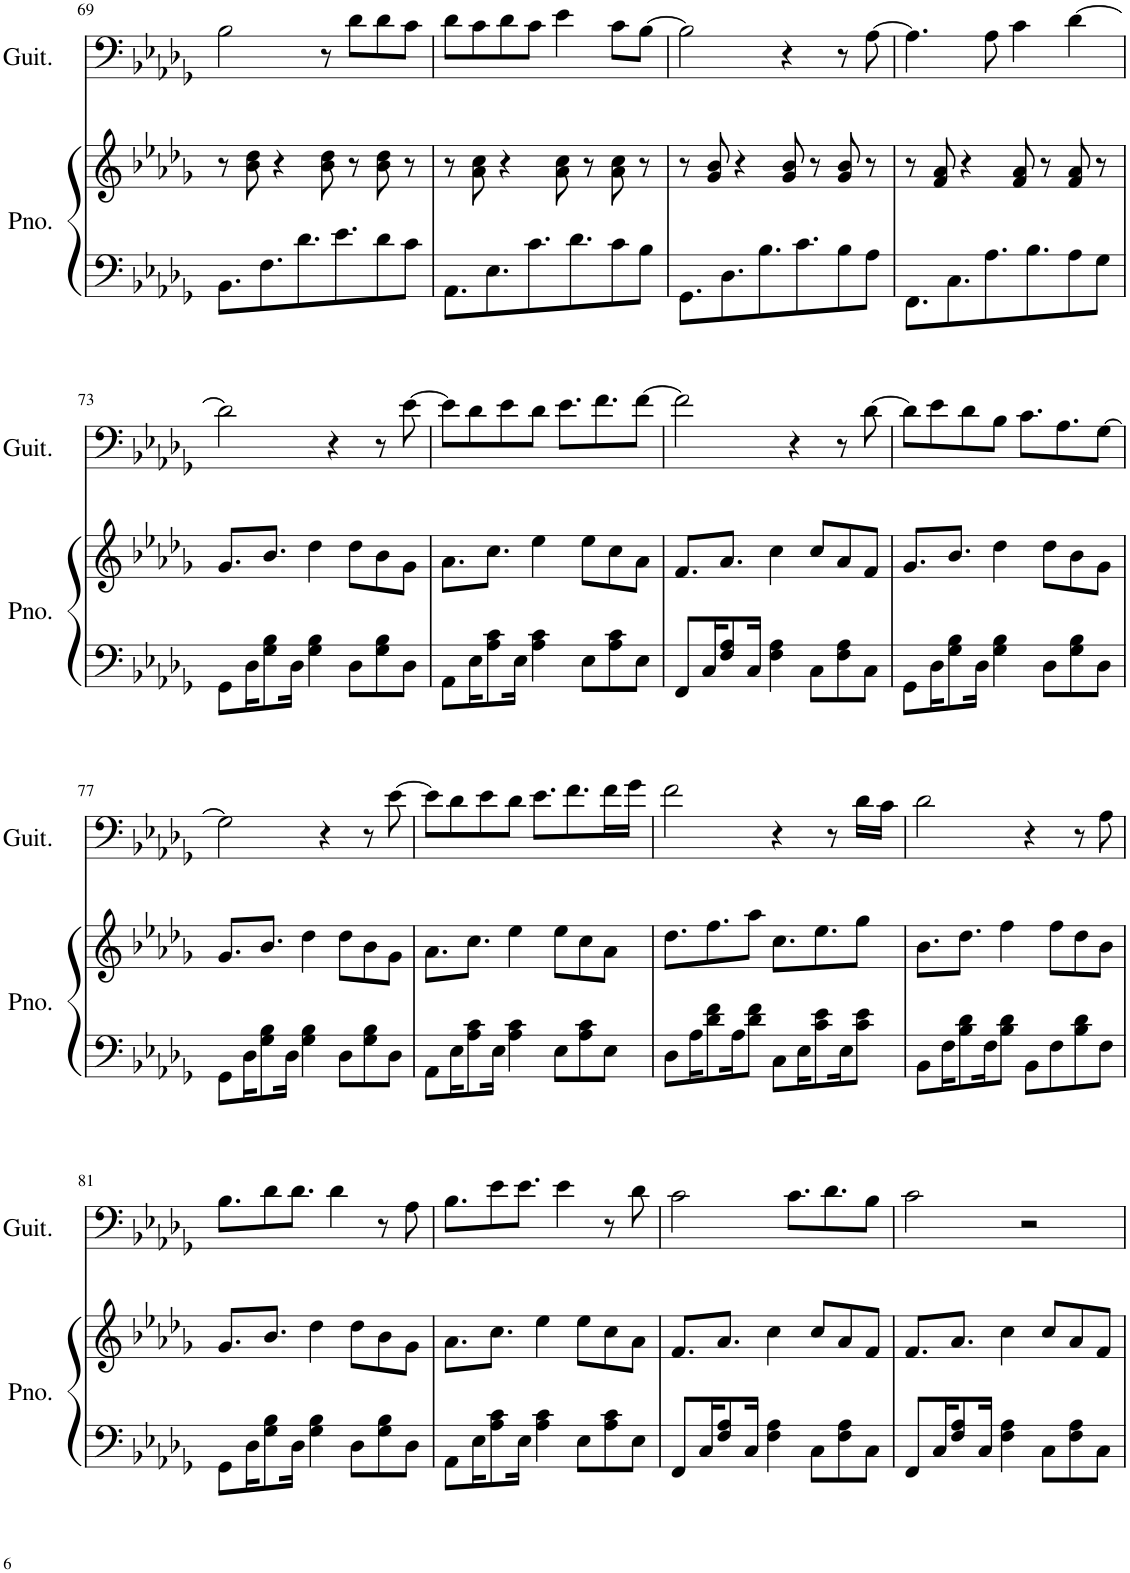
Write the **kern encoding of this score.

**kern	**kern	**kern
*part2	*part2	*part1
*staff3	*staff2	*staff1
*I"Piano	*	*I"Acoustic Guitar
*I'Pno.	*	*I'Guit.
!!LO:PB:g=z
*clefF4	*clefG2	*clefF4
*k[b-e-a-d-g-]	*k[b-e-a-d-g-]	*k[b-e-a-d-g-]
*M4/4	*M4/4	*M4/4
=69	=69	=69
8.BB-\L	8r	2B-\
.	8b-\ 8dd-\	.
8.F\	.	.
.	4r	.
8.d-\	.	.
.	8b-\ 8dd-\	8r
8.e-\	.	.
.	8r	8d-\L
8d-\	8b-\ 8dd-\	8d-\
8c\J	8r	8c\J
=70	=70	=70
8.AA-\L	8r	8d-\L
.	8a-\ 8cc\	8c\
8.E-\	.	.
.	4r	8d-\
8.c\	.	8c\J
.	8a-\ 8cc\	4e-\
8.d-\	.	.
.	8r	.
8c\	8a-\ 8cc\	8c\L
8B-\J	8r	[8B-\J
=71	=71	=71
8.GG-\L	8r	2B-\]
.	8g-/ 8b-/	.
8.D-\	.	.
.	4r	.
8.B-\	.	.
.	8g-/ 8b-/	4r
8.c\	.	.
.	8r	.
8B-\	8g-/ 8b-/	8r
8A-\J	8r	[8A-\
=72	=72	=72
8.FF\L	8r	4.A-\]
.	8f/ 8a-/	.
8.C\	.	.
.	4r	.
8.A-\	.	8A-\
.	8f/ 8a-/	4c\
8.B-\	.	.
.	8r	.
8A-\	8f/ 8a-/	[4d-\
8G-\J	8r	.
!!LO:LB:g=z
=73	=73	=73
8GG-\L	8.g-/L	2d-\]
16D-\K	.	.
8G-\ 8B-\	8.b-/J	.
16D-\Jk	.	.
4G-\ 4B-\	4dd-\	.
.	.	4r
8D-\L	8dd-\L	.
8G-\ 8B-\	8b-\	8r
8D-\J	8g-\J	[8e-\
=74	=74	=74
8AA-\L	8.a-\L	8e-\L]
16E-\K	.	8d-\
8A-\ 8c\	8.cc\J	.
.	.	8e-\
16E-\Jk	.	.
4A-\ 4c\	4ee-\	8d-\J
.	.	8.e-\L
8E-\L	8ee-\L	.
.	.	8.f\
8A-\ 8c\	8cc\	.
8E-\J	8a-\J	[8f\J
=75	=75	=75
8FF/L	8.f/L	2f\]
16C/K	.	.
8F/ 8A-/	8.a-/J	.
16C/Jk	.	.
4F\ 4A-\	4cc\	.
.	.	4r
8C\L	8cc/L	.
8F\ 8A-\	8a-/	8r
8C\J	8f/J	[8d-\
=76	=76	=76
8GG-\L	8.g-/L	8d-\L]
16D-\K	.	8e-\
8G-\ 8B-\	8.b-/J	.
.	.	8d-\
16D-\Jk	.	.
4G-\ 4B-\	4dd-\	8B-\J
.	.	8.c\L
8D-\L	8dd-\L	.
.	.	8.A-\
8G-\ 8B-\	8b-\	.
8D-\J	8g-\J	[8G-\J
!!LO:LB:g=z
=77	=77	=77
8GG-\L	8.g-/L	2G-\]
16D-\K	.	.
8G-\ 8B-\	8.b-/J	.
16D-\Jk	.	.
4G-\ 4B-\	4dd-\	.
.	.	4r
8D-\L	8dd-\L	.
8G-\ 8B-\	8b-\	8r
8D-\J	8g-\J	[8e-\
=78	=78	=78
8AA-\L	8.a-\L	8e-\L]
16E-\K	.	8d-\
8A-\ 8c\	8.cc\J	.
.	.	8e-\
16E-\Jk	.	.
4A-\ 4c\	4ee-\	8d-\J
.	.	8.e-\L
8E-\L	8ee-\L	.
.	.	8.f\
8A-\ 8c\	8cc\	.
8E-\J	8a-\J	16f\L
.	.	16g-\JJ
=79	=79	=79
8D-\L	8.dd-\L	2f\
16A-\K	.	.
8d-\ 8f\	8.ff\	.
16A-\K	.	.
8d-\ 8f\J	8aa-\J	.
8C\L	8.cc\L	4r
16E-\K	.	.
8c\ 8e-\	8.ee-\	.
.	.	8r
16E-\K	.	.
8c\ 8e-\J	8gg-\J	16d-\LL
.	.	16c\JJ
=80	=80	=80
8BB-\L	8.b-\L	2d-\
16F\K	.	.
8B-\ 8d-\	8.dd-\J	.
16F\K	.	.
8B-\ 8d-\J	4ff\	.
8BB-\L	.	4r
8F\	8ff\L	.
8B-\ 8d-\	8dd-\	8r
8F\J	8b-\J	8A-\
!!LO:LB:g=z
=81	=81	=81
8GG-\L	8.g-/L	8.B-\L
16D-\K	.	.
8G-\ 8B-\	8.b-/J	8d-\
16D-\Jk	.	8.d-\J
4G-\ 4B-\	4dd-\	.
.	.	4d-\
8D-\L	8dd-\L	.
8G-\ 8B-\	8b-\	8r
8D-\J	8g-\J	8A-\
=82	=82	=82
8AA-\L	8.a-\L	8.B-\L
16E-\K	.	.
8A-\ 8c\	8.cc\J	8e-\
16E-\Jk	.	8.e-\J
4A-\ 4c\	4ee-\	.
.	.	4e-\
8E-\L	8ee-\L	.
8A-\ 8c\	8cc\	8r
8E-\J	8a-\J	8d-\
=83	=83	=83
8FF/L	8.f/L	2c\
16C/K	.	.
8F/ 8A-/	8.a-/J	.
16C/Jk	.	.
4F\ 4A-\	4cc\	.
.	.	8.c\L
8C\L	8cc/L	.
.	.	8.d-\
8F\ 8A-\	8a-/	.
8C\J	8f/J	8B-\J
=84	=84	=84
8FF/L	8.f/L	2c\
16C/K	.	.
8F/ 8A-/	8.a-/J	.
16C/Jk	.	.
4F\ 4A-\	4cc\	.
.	.	2r
8C\L	8cc/L	.
8F\ 8A-\	8a-/	.
8C\J	8f/J	.
=	=	=
*-	*-	*-
